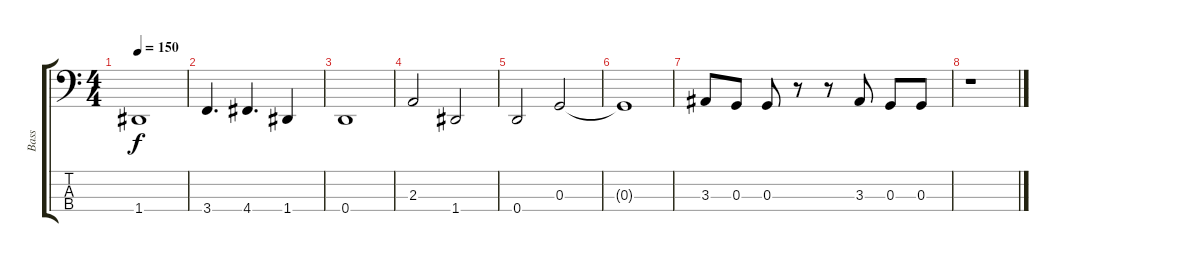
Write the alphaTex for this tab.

\track ("Bass" "Bass") {instrument electricbassfinger}
\staff {score tabs}
\tuning (F2 C2 G1 D1) {hide}
\ts (4 4)
\tempo 150
\clef f4
\ks c
1.4.1{dy f} |
3.4.4{d} 4.4.4{d} 1.4.4 |
0.4.1 |
2.3.2 1.4.2 |
0.4.2 0.3.2 |
0.3{t}.1 |
3.3.8 0.3.8 0.3.8 r.8 r.8 3.3.8 0.3.8 0.3.8 |
r.1
